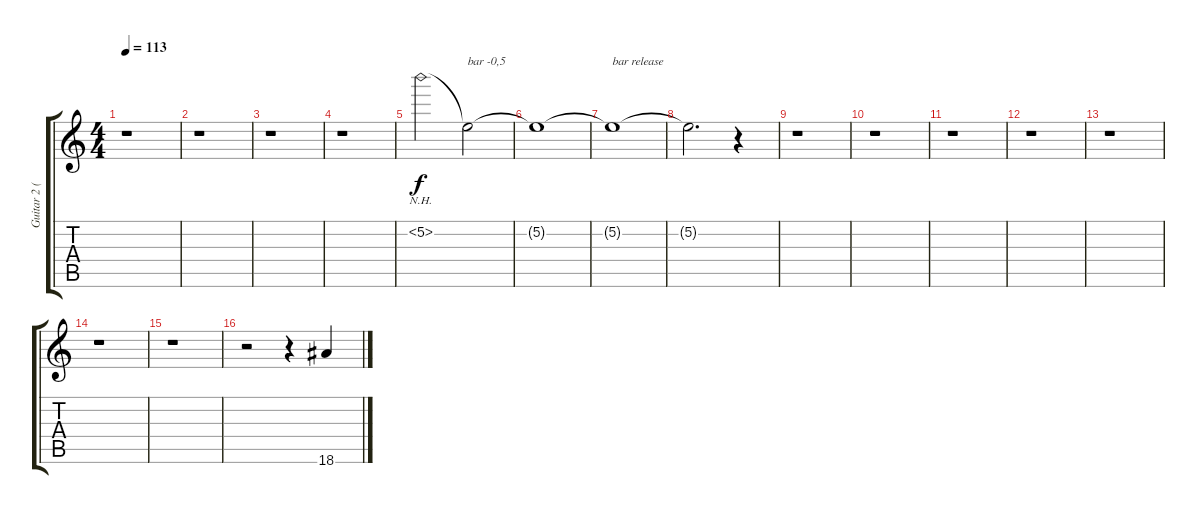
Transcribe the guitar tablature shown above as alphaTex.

\track ("Guitar 2 (Rhythm ditorted)" "Guitar 2 (") {instrument distortionguitar}
\staff {score tabs}
\tuning (E4 B3 G3 D3 A2 E2) {hide}
\ts (4 4)
\tempo 113
\clef g2
\ks c
r.1{dy f instrument distortionguitar} |
r.1 |
r.1 |
r.1 |
5.2{nh}.2 5.2{t}.2{txt "bar -0,5"} |
5.2{t}.1 |
5.2{t}.1{txt "bar release"} |
5.2{t}.2{d} r.4 |
r.1 |
r.1 |
r.1 |
r.1 |
r.1 |
r.1 |
r.1 |
r.2 r.4 18.6{ss}.4
